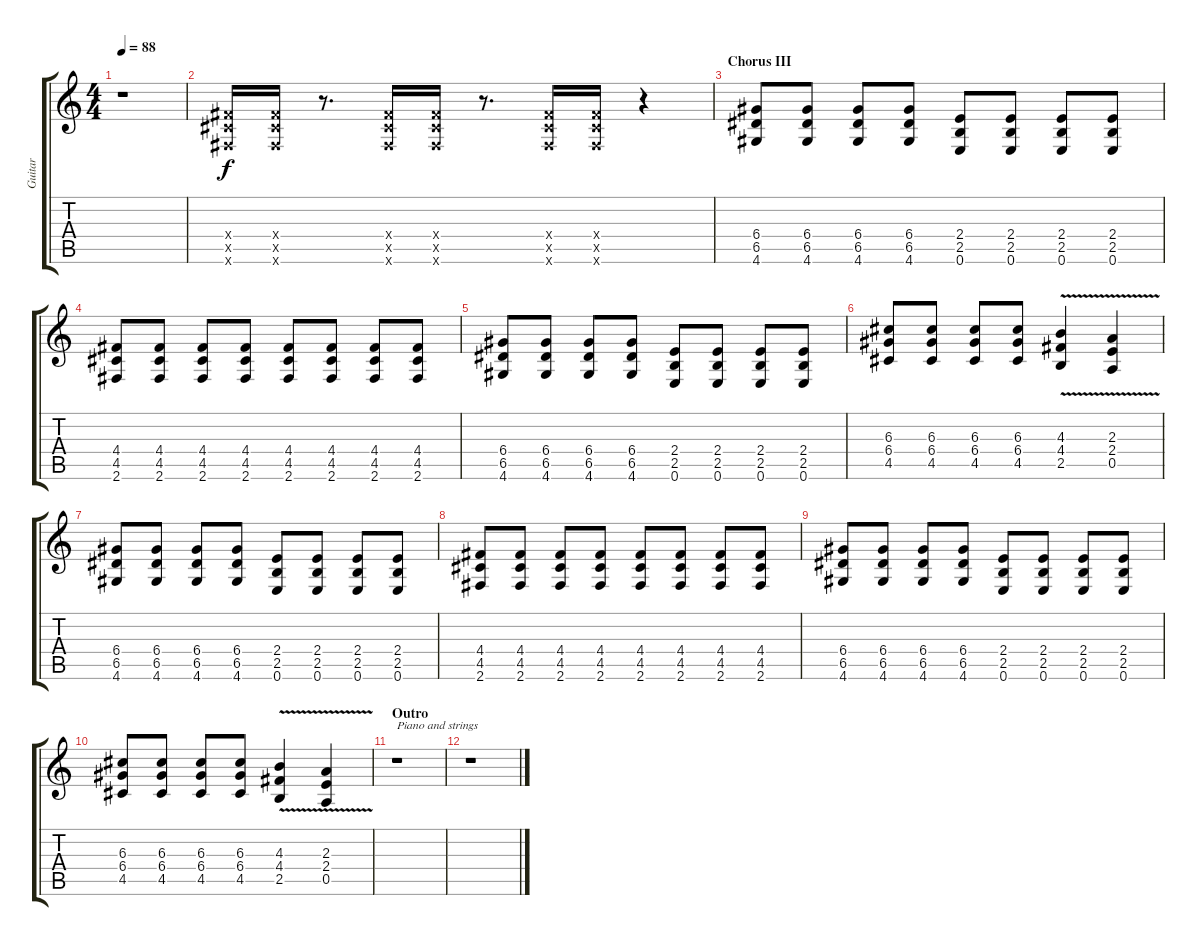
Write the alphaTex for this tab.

\track ("Guitar" "Guitar") {instrument acousticguitarsteel}
\staff {score tabs}
\tuning (E4 B3 G3 D3 A2 E2) {hide}
\ts (4 4)
\tempo 88
\clef g2
\ks c
r.1{dy f} |
(4.4{x} 4.5{x} 2.6{x}).16 (4.4{x} 4.5{x} 2.6{x}).16 r.8{d} (4.4{x} 4.5{x} 2.6{x}).16 (4.4{x} 4.5{x} 2.6{x}).16 r.8{d} (4.4{x} 4.5{x} 2.6{x}).16 (4.4{x} 4.5{x} 2.6{x}).16 r.4 |
\section ("" "Chorus III")
(6.4 6.5 4.6).8 (6.4 6.5 4.6).8 (6.4 6.5 4.6).8 (6.4 6.5 4.6).8 (2.4 2.5 0.6).8 (2.4 2.5 0.6).8 (2.4 2.5 0.6).8 (2.4 2.5 0.6).8 |
(4.4 4.5 2.6).8 (4.4 4.5 2.6).8 (4.4 4.5 2.6).8 (4.4 4.5 2.6).8 (4.4 4.5 2.6).8 (4.4 4.5 2.6).8 (4.4 4.5 2.6).8 (4.4 4.5 2.6).8 |
(6.4 6.5 4.6).8 (6.4 6.5 4.6).8 (6.4 6.5 4.6).8 (6.4 6.5 4.6).8 (2.4 2.5 0.6).8 (2.4 2.5 0.6).8 (2.4 2.5 0.6).8 (2.4 2.5 0.6).8 |
(6.3 6.4 4.5).8 (6.3 6.4 4.5).8 (6.3 6.4 4.5).8 (6.3 6.4 4.5).8 (4.3{v} 4.4{v} 2.5{v}).4 (2.3{v} 2.4{v} 0.5{v}).4 |
(6.4 6.5 4.6).8 (6.4 6.5 4.6).8 (6.4 6.5 4.6).8 (6.4 6.5 4.6).8 (2.4 2.5 0.6).8 (2.4 2.5 0.6).8 (2.4 2.5 0.6).8 (2.4 2.5 0.6).8 |
(4.4 4.5 2.6).8 (4.4 4.5 2.6).8 (4.4 4.5 2.6).8 (4.4 4.5 2.6).8 (4.4 4.5 2.6).8 (4.4 4.5 2.6).8 (4.4 4.5 2.6).8 (4.4 4.5 2.6).8 |
(6.4 6.5 4.6).8 (6.4 6.5 4.6).8 (6.4 6.5 4.6).8 (6.4 6.5 4.6).8 (2.4 2.5 0.6).8 (2.4 2.5 0.6).8 (2.4 2.5 0.6).8 (2.4 2.5 0.6).8 |
(6.3 6.4 4.5).8 (6.3 6.4 4.5).8 (6.3 6.4 4.5).8 (6.3 6.4 4.5).8 (4.3{v} 4.4{v} 2.5{v}).4 (2.3{v} 2.4{v} 0.5{v}).4 |
\section ("" "Outro")
r.1{txt "Piano and strings"} |
r.1
